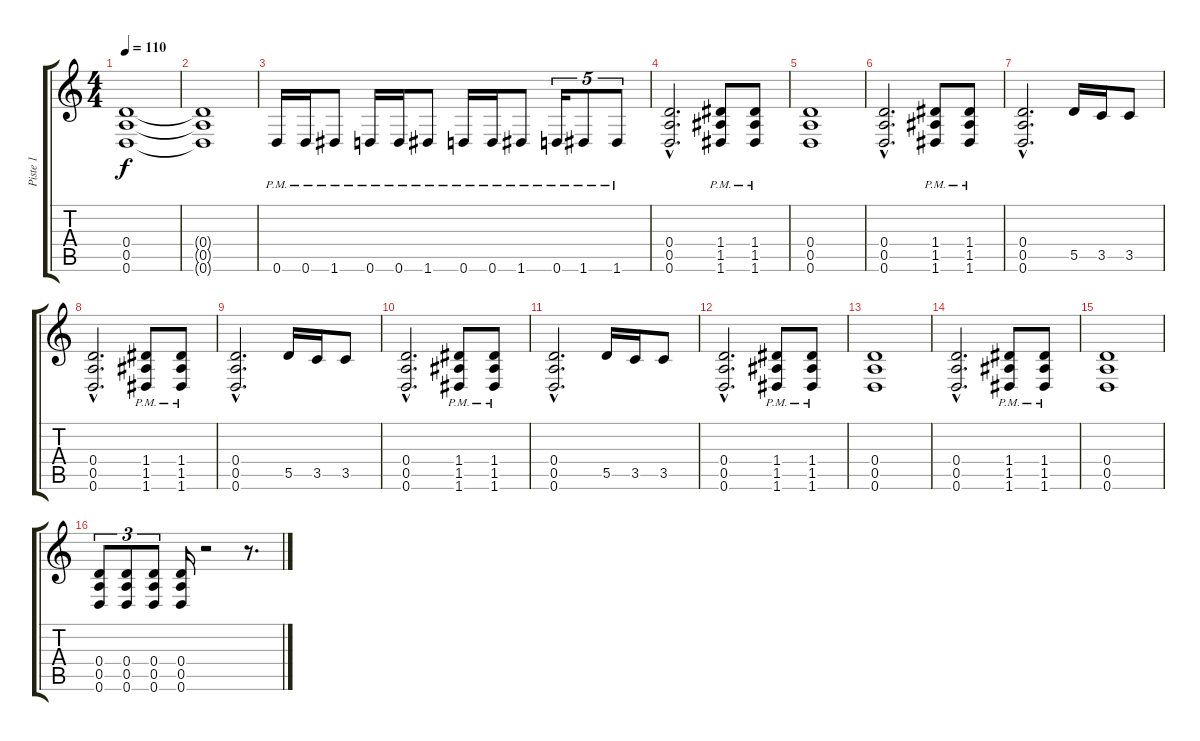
\track ("Piste 1" "Piste 1") {instrument distortionguitar}
\staff {score tabs}
\tuning (E4 B3 G3 D3 A2 D2) {hide}
\ts (4 4)
\tempo 110
\clef g2
\ks c
(0.4{t} 0.5{t} 0.6{t}).1{dy f} |
(0.4{t} 0.5{t} 0.6{t}).1 |
0.6{pm}.16 0.6{pm}.16 1.6{pm}.8 0.6{pm}.16 0.6{pm}.16 1.6{pm}.8 0.6{pm}.16 0.6{pm}.16 1.6{pm}.8 0.6{pm}.16{tu (5 4)} 1.6{pm}.8{tu (5 4)} 1.6{pm}.8{tu (5 4)} |
(0.4{hac} 0.5{hac} 0.6{hac}).2{d} (1.4{pm} 1.5{pm} 1.6{pm}).8 (1.4{pm} 1.5{pm} 1.6{pm}).8 |
(0.4 0.5 0.6).1 |
(0.4{hac} 0.5{hac} 0.6{hac}).2{d} (1.4{pm} 1.5{pm} 1.6{pm}).8 (1.4{pm} 1.5{pm} 1.6{pm}).8 |
(0.4{hac} 0.5{hac} 0.6{hac}).2{d} 5.5.16 3.5.16 3.5.8 |
(0.4{hac} 0.5{hac} 0.6{hac}).2{d} (1.4{pm} 1.5{pm} 1.6{pm}).8 (1.4{pm} 1.5{pm} 1.6{pm}).8 |
(0.4{hac} 0.5{hac} 0.6{hac}).2{d} 5.5.16 3.5.16 3.5.8 |
(0.4{hac} 0.5{hac} 0.6{hac}).2{d} (1.4{pm} 1.5{pm} 1.6{pm}).8 (1.4{pm} 1.5{pm} 1.6{pm}).8 |
(0.4{hac} 0.5{hac} 0.6{hac}).2{d} 5.5.16 3.5.16 3.5.8 |
(0.4{hac} 0.5{hac} 0.6{hac}).2{d} (1.4{pm} 1.5{pm} 1.6{pm}).8 (1.4{pm} 1.5{pm} 1.6{pm}).8 |
(0.4 0.5 0.6).1 |
(0.4{hac} 0.5{hac} 0.6{hac}).2{d} (1.4{pm} 1.5{pm} 1.6{pm}).8 (1.4{pm} 1.5{pm} 1.6{pm}).8 |
(0.4 0.5 0.6).1 |
(0.4 0.5 0.6).8{tu (3 2)} (0.4 0.5 0.6).8{tu (3 2)} (0.4 0.5 0.6).8{tu (3 2)} (0.4 0.5 0.6).16 r.2 r.8{d}
